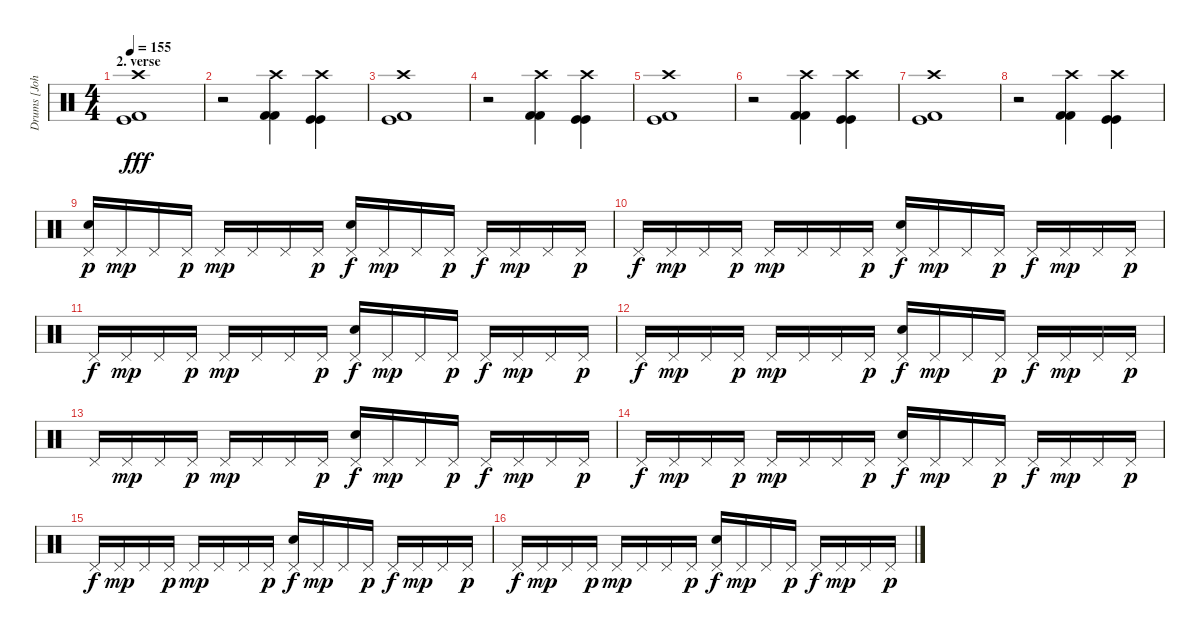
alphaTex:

\track ("Drums [John]" "Drums [Joh") {instrument percussion}
\staff {score}
\articulation defaults
\ts (4 4)
\section ("" "2. verse")
\tempo 155
\clef neutral
\ks c
("Crash high (hit)" "Kick (hit) 2" "Kick (hit)").1{dy fff} |
r.2 ("Crash high (hit)" "Kick (hit) 2" "Kick (hit) 2").4 ("Crash high (hit)" "Kick (hit)" "Kick (hit)").4 |
("Crash high (hit)" "Kick (hit) 2" "Kick (hit)").1 |
r.2 ("Crash high (hit)" "Kick (hit) 2" "Kick (hit) 2").4 ("Crash high (hit)" "Kick (hit)" "Kick (hit)").4 |
("Crash high (hit)" "Kick (hit) 2" "Kick (hit)").1 |
r.2 ("Crash high (hit)" "Kick (hit) 2" "Kick (hit) 2").4 ("Crash high (hit)" "Kick (hit)" "Kick (hit)").4 |
("Crash high (hit)" "Kick (hit) 2" "Kick (hit)").1 |
r.2 ("Crash high (hit)" "Kick (hit) 2" "Kick (hit) 2").4 ("Crash high (hit)" "Kick (hit)" "Kick (hit)").4 |
("Pedal Hi-Hat (hit)" "Electric Snare (hit)").16{dy p} "Pedal Hi-Hat (hit)".16{dy mp} "Pedal Hi-Hat (hit)".16 "Pedal Hi-Hat (hit)".16{dy p} "Pedal Hi-Hat (hit)".16{dy mp} "Pedal Hi-Hat (hit)".16 "Pedal Hi-Hat (hit)".16 "Pedal Hi-Hat (hit)".16{dy p} ("Pedal Hi-Hat (hit)" "Electric Snare (hit)").16{dy f} "Pedal Hi-Hat (hit)".16{dy mp} "Pedal Hi-Hat (hit)".16 "Pedal Hi-Hat (hit)".16{dy p} "Pedal Hi-Hat (hit)".16{dy f} "Pedal Hi-Hat (hit)".16{dy mp} "Pedal Hi-Hat (hit)".16 "Pedal Hi-Hat (hit)".16{dy p} |
"Pedal Hi-Hat (hit)".16{dy f} "Pedal Hi-Hat (hit)".16{dy mp} "Pedal Hi-Hat (hit)".16 "Pedal Hi-Hat (hit)".16{dy p} "Pedal Hi-Hat (hit)".16{dy mp} "Pedal Hi-Hat (hit)".16 "Pedal Hi-Hat (hit)".16 "Pedal Hi-Hat (hit)".16{dy p} ("Pedal Hi-Hat (hit)" "Electric Snare (hit)").16{dy f} "Pedal Hi-Hat (hit)".16{dy mp} "Pedal Hi-Hat (hit)".16 "Pedal Hi-Hat (hit)".16{dy p} "Pedal Hi-Hat (hit)".16{dy f} "Pedal Hi-Hat (hit)".16{dy mp} "Pedal Hi-Hat (hit)".16 "Pedal Hi-Hat (hit)".16{dy p} |
"Pedal Hi-Hat (hit)".16{dy f} "Pedal Hi-Hat (hit)".16{dy mp} "Pedal Hi-Hat (hit)".16 "Pedal Hi-Hat (hit)".16{dy p} "Pedal Hi-Hat (hit)".16{dy mp} "Pedal Hi-Hat (hit)".16 "Pedal Hi-Hat (hit)".16 "Pedal Hi-Hat (hit)".16{dy p} ("Pedal Hi-Hat (hit)" "Electric Snare (hit)").16{dy f} "Pedal Hi-Hat (hit)".16{dy mp} "Pedal Hi-Hat (hit)".16 "Pedal Hi-Hat (hit)".16{dy p} "Pedal Hi-Hat (hit)".16{dy f} "Pedal Hi-Hat (hit)".16{dy mp} "Pedal Hi-Hat (hit)".16 "Pedal Hi-Hat (hit)".16{dy p} |
"Pedal Hi-Hat (hit)".16{dy f} "Pedal Hi-Hat (hit)".16{dy mp} "Pedal Hi-Hat (hit)".16 "Pedal Hi-Hat (hit)".16{dy p} "Pedal Hi-Hat (hit)".16{dy mp} "Pedal Hi-Hat (hit)".16 "Pedal Hi-Hat (hit)".16 "Pedal Hi-Hat (hit)".16{dy p} ("Pedal Hi-Hat (hit)" "Electric Snare (hit)").16{dy f} "Pedal Hi-Hat (hit)".16{dy mp} "Pedal Hi-Hat (hit)".16 "Pedal Hi-Hat (hit)".16{dy p} "Pedal Hi-Hat (hit)".16{dy f} "Pedal Hi-Hat (hit)".16{dy mp} "Pedal Hi-Hat (hit)".16 "Pedal Hi-Hat (hit)".16{dy p} |
"Pedal Hi-Hat (hit)".16 "Pedal Hi-Hat (hit)".16{dy mp} "Pedal Hi-Hat (hit)".16 "Pedal Hi-Hat (hit)".16{dy p} "Pedal Hi-Hat (hit)".16{dy mp} "Pedal Hi-Hat (hit)".16 "Pedal Hi-Hat (hit)".16 "Pedal Hi-Hat (hit)".16{dy p} ("Pedal Hi-Hat (hit)" "Electric Snare (hit)").16{dy f} "Pedal Hi-Hat (hit)".16{dy mp} "Pedal Hi-Hat (hit)".16 "Pedal Hi-Hat (hit)".16{dy p} "Pedal Hi-Hat (hit)".16{dy f} "Pedal Hi-Hat (hit)".16{dy mp} "Pedal Hi-Hat (hit)".16 "Pedal Hi-Hat (hit)".16{dy p} |
"Pedal Hi-Hat (hit)".16{dy f} "Pedal Hi-Hat (hit)".16{dy mp} "Pedal Hi-Hat (hit)".16 "Pedal Hi-Hat (hit)".16{dy p} "Pedal Hi-Hat (hit)".16{dy mp} "Pedal Hi-Hat (hit)".16 "Pedal Hi-Hat (hit)".16 "Pedal Hi-Hat (hit)".16{dy p} ("Pedal Hi-Hat (hit)" "Electric Snare (hit)").16{dy f} "Pedal Hi-Hat (hit)".16{dy mp} "Pedal Hi-Hat (hit)".16 "Pedal Hi-Hat (hit)".16{dy p} "Pedal Hi-Hat (hit)".16{dy f} "Pedal Hi-Hat (hit)".16{dy mp} "Pedal Hi-Hat (hit)".16 "Pedal Hi-Hat (hit)".16{dy p} |
"Pedal Hi-Hat (hit)".16{dy f} "Pedal Hi-Hat (hit)".16{dy mp} "Pedal Hi-Hat (hit)".16 "Pedal Hi-Hat (hit)".16{dy p} "Pedal Hi-Hat (hit)".16{dy mp} "Pedal Hi-Hat (hit)".16 "Pedal Hi-Hat (hit)".16 "Pedal Hi-Hat (hit)".16{dy p} ("Pedal Hi-Hat (hit)" "Electric Snare (hit)").16{dy f} "Pedal Hi-Hat (hit)".16{dy mp} "Pedal Hi-Hat (hit)".16 "Pedal Hi-Hat (hit)".16{dy p} "Pedal Hi-Hat (hit)".16{dy f} "Pedal Hi-Hat (hit)".16{dy mp} "Pedal Hi-Hat (hit)".16 "Pedal Hi-Hat (hit)".16{dy p} |
"Pedal Hi-Hat (hit)".16{dy f} "Pedal Hi-Hat (hit)".16{dy mp} "Pedal Hi-Hat (hit)".16 "Pedal Hi-Hat (hit)".16{dy p} "Pedal Hi-Hat (hit)".16{dy mp} "Pedal Hi-Hat (hit)".16 "Pedal Hi-Hat (hit)".16 "Pedal Hi-Hat (hit)".16{dy p} ("Pedal Hi-Hat (hit)" "Electric Snare (hit)").16{dy f} "Pedal Hi-Hat (hit)".16{dy mp} "Pedal Hi-Hat (hit)".16 "Pedal Hi-Hat (hit)".16{dy p} "Pedal Hi-Hat (hit)".16{dy f} "Pedal Hi-Hat (hit)".16{dy mp} "Pedal Hi-Hat (hit)".16 "Pedal Hi-Hat (hit)".16{dy p}
